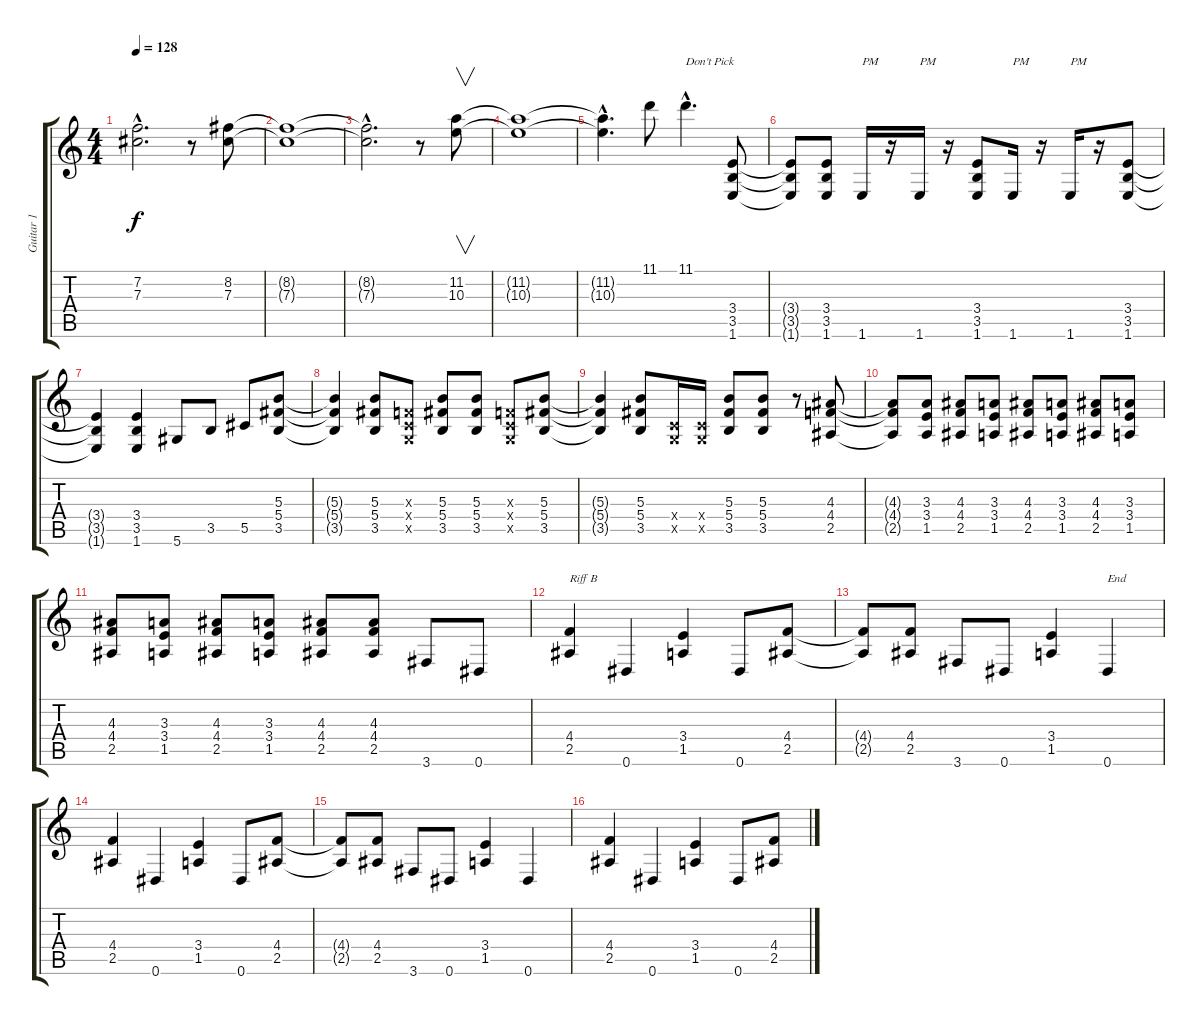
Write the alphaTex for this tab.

\track ("Guitar 1" "Guitar 1") {instrument distortionguitar}
\staff {score tabs}
\tuning (Eb4 Bb3 Gb3 Db3 Ab2 Eb2) {hide}
\ts (4 4)
\tempo 128
\clef g2
\ks c
(7.2{hac t} 7.3{hac t}).2{d dy f} r.8 (8.2 7.3).8 |
(8.2{t} 7.3{t}).1 |
(8.2{hac t} 7.3{hac t}).2{d} r.8 (11.2 10.3).8{v} |
(11.2{t} 10.3{t}).1 |
(11.2{hac t} 10.3{hac t}).4{d} 11.1.8 11.1{hac}.4{d txt "Don't Pick"} (3.4 3.5 1.6).8 |
(3.4{t} 3.5{t} 1.6{t}).8 (3.4 3.5 1.6).8 1.6.16{txt "PM"} r.16 1.6.16{txt "PM"} r.16 (3.4 3.5 1.6).8 1.6.16{txt "PM"} r.16 1.6.16{txt "PM"} r.16 (3.4 3.5 1.6).8 |
(3.4{t} 3.5{t} 1.6{t}).4 (3.4 3.5 1.6).4 5.6.8 3.5.8 5.5.8 (5.3 5.4 3.5).8 |
(5.3{t} 5.4{t} 3.5{t}).4 (5.3 5.4 3.5).8 (-1.3{x} -1.4{x} -1.5{x}).8 (5.3 5.4 3.5).8 (5.3 5.4 3.5).8 (-1.3{x} -1.4{x} -1.5{x}).8 (5.3 5.4 3.5).8 |
(5.3{t} 5.4{t} 3.5{t}).4 (5.3 5.4 3.5).8 (-1.4{x} -1.5{x}).16 (-1.4{x} -1.5{x}).16 (5.3 5.4 3.5).8 (5.3 5.4 3.5).8 r.8 (4.3 4.4 2.5).8 |
(4.3{t} 4.4{t} 2.5{t}).8 (3.3 3.4 1.5).8 (4.3 4.4 2.5).8 (3.3 3.4 1.5).8 (4.3 4.4 2.5).8 (3.3 3.4 1.5).8 (4.3 4.4 2.5).8 (3.3 3.4 1.5).8 |
(4.3 4.4 2.5).8 (3.3 3.4 1.5).8 (4.3 4.4 2.5).8 (3.3 3.4 1.5).8 (4.3 4.4 2.5).8 (4.3 4.4 2.5).8 3.6.8 0.6.8 |
(4.4 2.5).4{txt "Riff B"} 0.6.4 (3.4 1.5).4 0.6.8 (4.4 2.5).8 |
(4.4{t} 2.5{t}).8 (4.4 2.5).8 3.6.8 0.6.8 (3.4 1.5).4 0.6.4{txt "End"} |
(4.4 2.5).4 0.6.4 (3.4 1.5).4 0.6.8 (4.4 2.5).8 |
(4.4{t} 2.5{t}).8 (4.4 2.5).8 3.6.8 0.6.8 (3.4 1.5).4 0.6.4 |
(4.4 2.5).4 0.6.4 (3.4 1.5).4 0.6.8 (4.4 2.5).8
